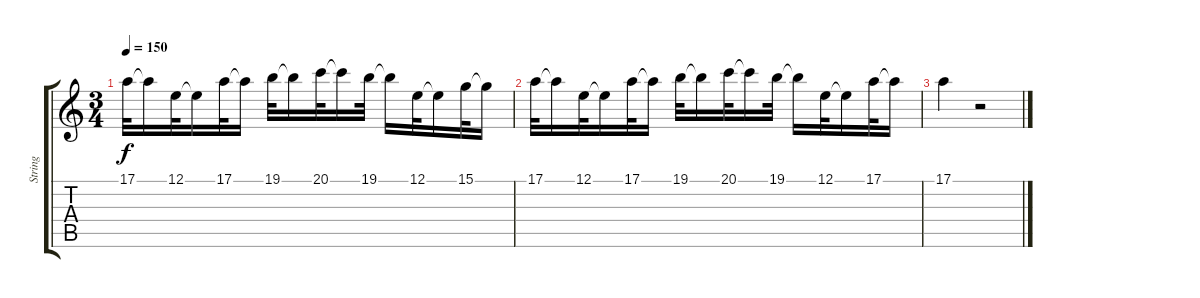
\track ("String" "String") {instrument stringensemble1}
\staff {score tabs}
\tuning (E4 B3 G3 D3 A2 E2) {hide}
\ts (3 4)
\tempo 150
\clef g2
\ks c
17.1.32{dy f} 17.1{t}.16 12.1.32 12.1{t}.16 17.1.32 17.1{t}.16 19.1.32 19.1{t}.16 20.1.32 20.1{t}.16 19.1.32 19.1{t}.16 12.1.32 12.1{t}.16 15.1.32 15.1{t}.16 |
17.1.32 17.1{t}.16 12.1.32 12.1{t}.16 17.1.32 17.1{t}.16 19.1.32 19.1{t}.16 20.1.32 20.1{t}.16 19.1.32 19.1{t}.16 12.1.32 12.1{t}.16 17.1.32 17.1{t}.16 |
17.1.4 r.2
